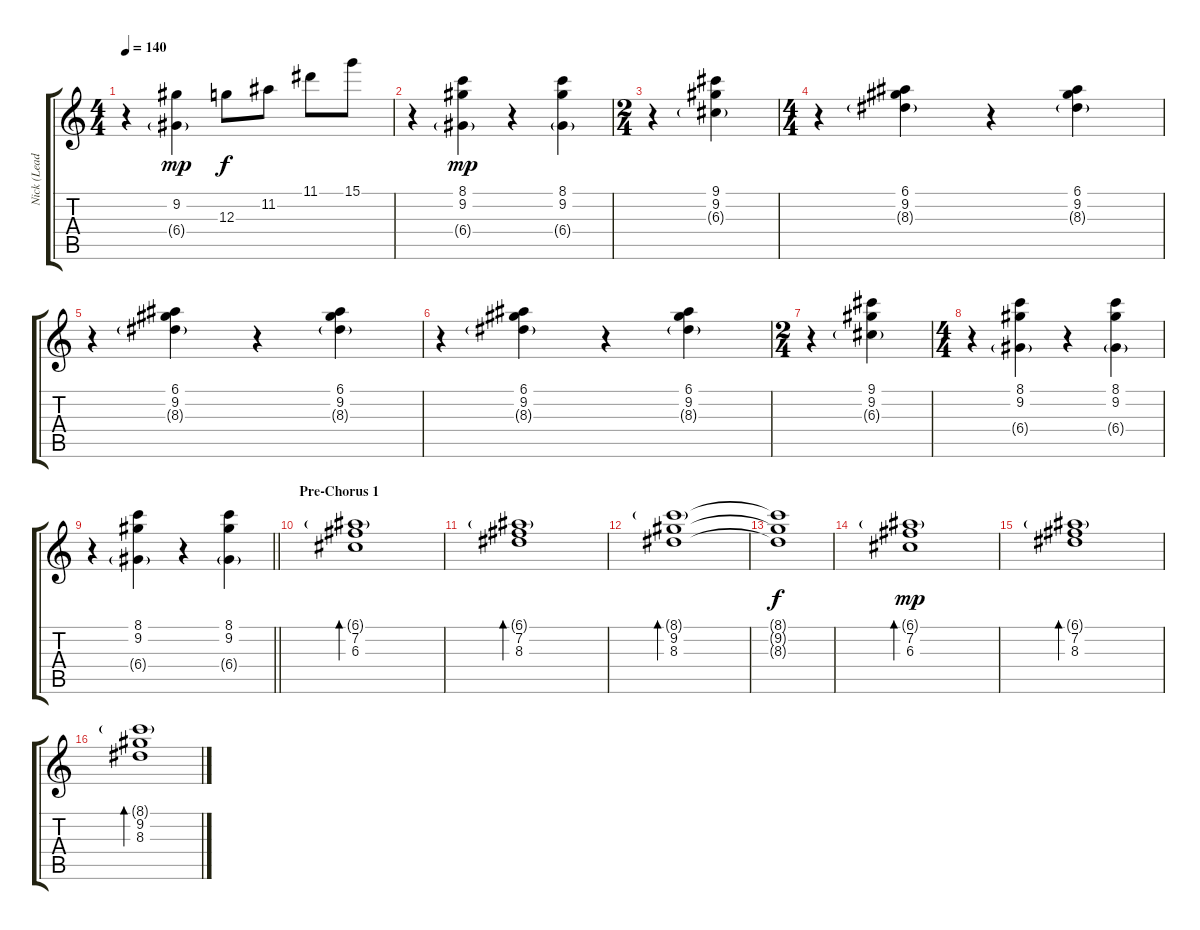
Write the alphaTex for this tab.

\track ("Nick (Lead)" "Nick (Lead") {instrument overdrivenguitar}
\staff {score tabs}
\tuning (E4 B3 G3 D3 A2 E2) {hide}
\ts (4 4)
\tempo 140
\clef g2
\ks c
r.4{dy mp} (9.2 6.4{g}).4 12.3.8{dy f} 11.2.8 11.1.8 15.1.8 |
r.4 (8.1 9.2 6.4{g}).4{dy mp} r.4 (8.1 9.2 6.4{g}).4 |
\ts (2 4)
r.4 (9.1 9.2 6.3{g}).4 |
\ts (4 4)
r.4 (6.1 9.2 8.3{g}).4 r.4 (6.1 9.2 8.3{g}).4 |
r.4 (6.1 9.2 8.3{g}).4 r.4 (6.1 9.2 8.3{g}).4 |
r.4 (6.1 9.2 8.3{g}).4 r.4 (6.1 9.2 8.3{g}).4 |
\ts (2 4)
r.4 (9.1 9.2 6.3{g}).4 |
\ts (4 4)
r.4 (8.1 9.2 6.4{g}).4 r.4 (8.1 9.2 6.4{g}).4 |
\barLineRight lightlight
r.4 (8.1 9.2 6.4{g}).4 r.4 (8.1 9.2 6.4{g}).4 |
\section ("" "Pre-Chorus 1")
(6.1{g} 7.2 6.3).1{bd 120} |
(6.1{g} 7.2 8.3).1{bd 120} |
(8.1{g} 9.2 8.3).1{bd 120} |
(8.1{t} 9.2{t} 8.3{t}).1{dy f} |
(6.1{g} 7.2 6.3).1{bd 120 dy mp} |
(6.1{g} 7.2 8.3).1{bd 120} |
(8.1{g} 9.2 8.3).1{bd 120}
